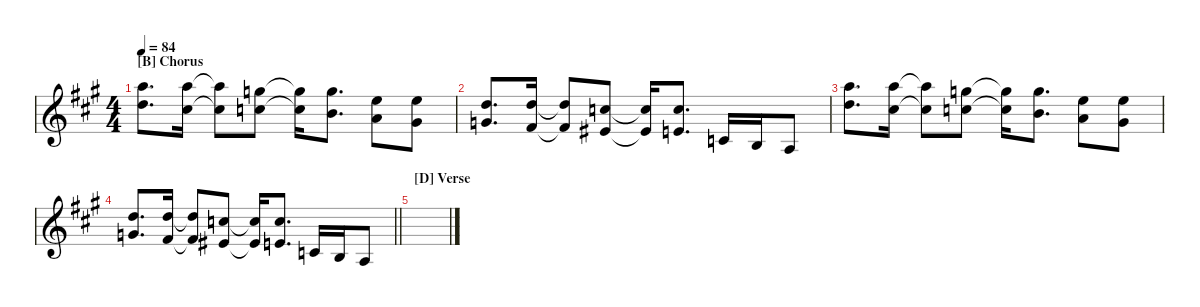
\hideDynamics
\bracketExtendMode nobrackets
\singleTrackTrackNamePolicy hidden
\multiTrackTrackNamePolicy hidden
\otherSystemsTrackNameOrientation horizontal
\track ("French Horn" "F-Horn") {instrument frenchhorn}
\staff {score}
\tuning (E4 B3 G3 D3 A2 E2)
\displaytranspose 7
\ts (4 4)
\section ("B" "Chorus")
\tempo 84
\clef g2
\scale
0.25
\ks a
(12.3{acc forcenatural} 15.2{acc forcenatural}).8{d dy f beam Down} (7.2{acc #} 10.1{acc forcenatural}).16{beam Down} (7.2{t acc #} 10.1{t acc forcenatural}).8{beam Down} (10.3{acc forcenatural} 13.2{acc forcenatural}).8{beam Down} (10.3{t acc forcenatural} 13.2{t acc forcenatural}).16{beam Down} (17.3{acc forcenatural} 14.4{acc forcenatural}).8{d beam Down} (7.3{acc forcenatural} 10.2{acc forcenatural}).8{beam Down} (2.2{acc #} 5.1{acc forcenatural}).8{beam Down} |
\scale
0.25 (8.2{acc forcenatural} 5.3{acc forcenatural}).8{d beam Up} (3.1{acc forcenatural} 0.2{acc #}).16{beam Up} (3.1{t acc forcenatural} 0.2{t acc #}).8{beam Up} (6.2{acc forcenatural} 3.3{acc #}).8{beam Up} (6.2{t acc forcenatural} 3.3{t acc #}).16{beam Up} (10.3{acc forcenatural} 7.4{acc forcenatural}).8{d beam Up} 3.4{acc forcenatural}.16{beam Up} 2.4{acc forcenatural}.16{beam Up} 0.4{acc forcenatural}.8{beam Up} |
\scale
0.25 (12.3{acc forcenatural} 15.2{acc forcenatural}).8{d beam Down} (7.2{acc #} 10.1{acc forcenatural}).16{beam Down} (7.2{t acc #} 10.1{t acc forcenatural}).8{beam Down} (10.3{acc forcenatural} 13.2{acc forcenatural}).8{beam Down} (10.3{t acc forcenatural} 13.2{t acc forcenatural}).16{beam Down} (17.3{acc forcenatural} 14.4{acc forcenatural}).8{d beam Down} (7.3{acc forcenatural} 10.2{acc forcenatural}).8{beam Down} (2.2{acc #} 5.1{acc forcenatural}).8{beam Down} |
\scale
0.25
\barLineRight lightlight
(8.2{acc forcenatural} 5.3{acc forcenatural}).8{d beam Up} (3.1{acc forcenatural} 0.2{acc #}).16{beam Up} (3.1{t acc forcenatural} 0.2{t acc #}).8{beam Up} (6.2{acc forcenatural} 3.3{acc #}).8{beam Up} (6.2{t acc forcenatural} 3.3{t acc #}).16{beam Up} (10.3{acc forcenatural} 7.4{acc forcenatural}).8{d beam Up} 3.4{acc forcenatural}.16{beam Up} 2.4{acc forcenatural}.16{beam Up} 0.4{acc forcenatural}.8{beam Up} |
\section ("D" "Verse")
\scale
0.25 |
\scale
0.25 |
\scale
0.25 |
\scale
0.25 |
\scale
0.25 |
\scale
0.25 |
\scale
0.25 |
\scale
0.25 |
\scale
0.25 |
\scale
0.25 |
\scale
0.25 |
\scale
0.25
